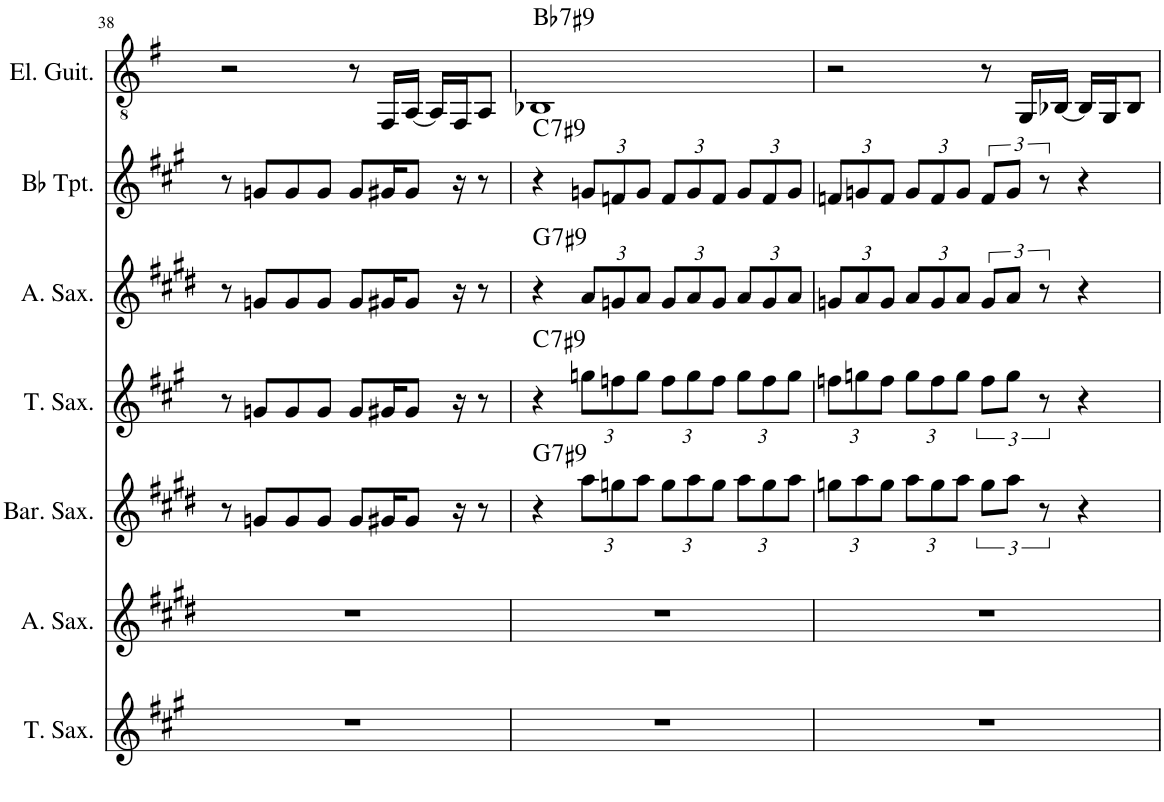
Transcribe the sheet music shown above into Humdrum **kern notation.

**kern	**kern	**kern	**harte	**kern	**harte	**kern	**harte	**kern	**harte	**kern	**harte
*part7	*part6	*part5	*part5	*part4	*part4	*part3	*part3	*part2	*part2	*part1	*part1
*staff7	*staff6	*staff5	*	*staff4	*	*staff3	*	*staff2	*	*staff1	*
*I"Lead Tenor Saxophone	*I"Lead Alto Saxophone	*I"Baritone Saxophone	*	*I"Tenor Saxophone	*	*I"Alto Saxophone	*	*I"Bb Trumpet	*	*I"Electric Guitar	*
*I'T. Sax.	*I'A. Sax.	*I'Bar. Sax.	*	*I'T. Sax.	*	*I'A. Sax.	*	*I'Bb Tpt.	*	*I'El. Guit.	*
!!LO:PB:g=z
*clefG2	*clefG2	*clefG2	*	*clefG2	*	*clefG2	*	*clefG2	*	*clefGv2	*
*Trd8c14	*Trd5c9	*Trd12c21	*	*Trd8c14	*	*Trd5c9	*	*Trd1c2	*	*	*
*k[f#c#g#]	*k[f#c#g#d#]	*k[f#c#g#d#]	*	*k[f#c#g#]	*	*k[f#c#g#d#]	*	*k[f#c#g#]	*	*k[f#]	*
*M4/4	*M4/4	*M4/4	*	*M4/4	*	*M4/4	*	*M4/4	*	*M4/4	*
=38	=38	=38	=38	=38	=38	=38	=38	=38	=38	=38	=38
1r	1r	8r	.	8r	.	8r	.	8r	.	2r	.
.	.	8gn/L	.	8gn/L	.	8gn/L	.	8gn/L	.	.	.
.	.	8g/	.	8g/	.	8g/	.	8g/	.	.	.
.	.	8g/J	.	8g/J	.	8g/J	.	8g/J	.	.	.
.	.	8g/L	.	8g/L	.	8g/L	.	8g/L	.	8r	.
.	.	16g#X/K	.	16g#X/K	.	16g#X/K	.	16g#X/K	.	16FF#/LL	.
.	.	8g#/J	.	8g#/J	.	8g#/J	.	8g#/J	.	[16AA/JJ	.
.	.	.	.	.	.	.	.	.	.	16AA/LL]	.
.	.	16r	.	16r	.	16r	.	16r	.	16FF#/J	.
.	.	8r	.	8r	.	8r	.	8r	.	8AA/J	.
=39	=39	=39	=39	=39	=39	=39	=39	=39	=39	=39	=39
!	!	!	!LO:H:kt=7	!	!LO:H:kt=7	!	!LO:H:kt=7	!	!LO:H:kt=7	!	!LO:H:kt=7
1r	1r	4r	G:7(#9)	4r	C:7(#9)	4r	G:7(#9)	4r	C:7(#9)	1BB-X	Bb:7(#9)
*	*	*Xbrackettup	*	*Xbrackettup	*	*Xbrackettup	*	*Xbrackettup	*	*	*
.	.	12aa\L	.	12ggn\L	.	12a/L	.	12gn/L	.	.	.
.	.	12ggn\	.	12ffn\	.	12gn/	.	12fn/	.	.	.
.	.	12aa\J	.	12gg\J	.	12a/J	.	12g/J	.	.	.
.	.	12gg\L	.	12ff\L	.	12g/L	.	12f/L	.	.	.
.	.	12aa\	.	12gg\	.	12a/	.	12g/	.	.	.
.	.	12gg\J	.	12ff\J	.	12g/J	.	12f/J	.	.	.
.	.	12aa\L	.	12gg\L	.	12a/L	.	12g/L	.	.	.
.	.	12gg\	.	12ff\	.	12g/	.	12f/	.	.	.
.	.	12aa\J	.	12gg\J	.	12a/J	.	12g/J	.	.	.
=40	=40	=40	=40	=40	=40	=40	=40	=40	=40	=40	=40
1r	1r	12ggn\L	.	12ffn\L	.	12gn/L	.	12fn/L	.	2r	.
.	.	12aa\	.	12ggn\	.	12a/	.	12gn/	.	.	.
.	.	12gg\J	.	12ff\J	.	12g/J	.	12f/J	.	.	.
.	.	12aa\L	.	12gg\L	.	12a/L	.	12g/L	.	.	.
.	.	12gg\	.	12ff\	.	12g/	.	12f/	.	.	.
.	.	12aa\J	.	12gg\J	.	12a/J	.	12g/J	.	.	.
*	*	*brackettup	*	*brackettup	*	*brackettup	*	*brackettup	*	*	*
.	.	12gg\L	.	12ff\L	.	12g/L	.	12f/L	.	8r	.
.	.	12aa\J	.	12gg\J	.	12a/J	.	12g/J	.	.	.
.	.	.	.	.	.	.	.	.	.	16GG/LL	.
.	.	12r	.	12r	.	12r	.	12r	.	.	.
.	.	.	.	.	.	.	.	.	.	[16BB-X/JJ	.
.	.	4r	.	4r	.	4r	.	4r	.	16BB-/LL]	.
.	.	.	.	.	.	.	.	.	.	16GG/J	.
.	.	.	.	.	.	.	.	.	.	8BB-/J	.
=	=	=	=	=	=	=	=	=	=	=	=
*-	*-	*-	*-	*-	*-	*-	*-	*-	*-	*-	*-
